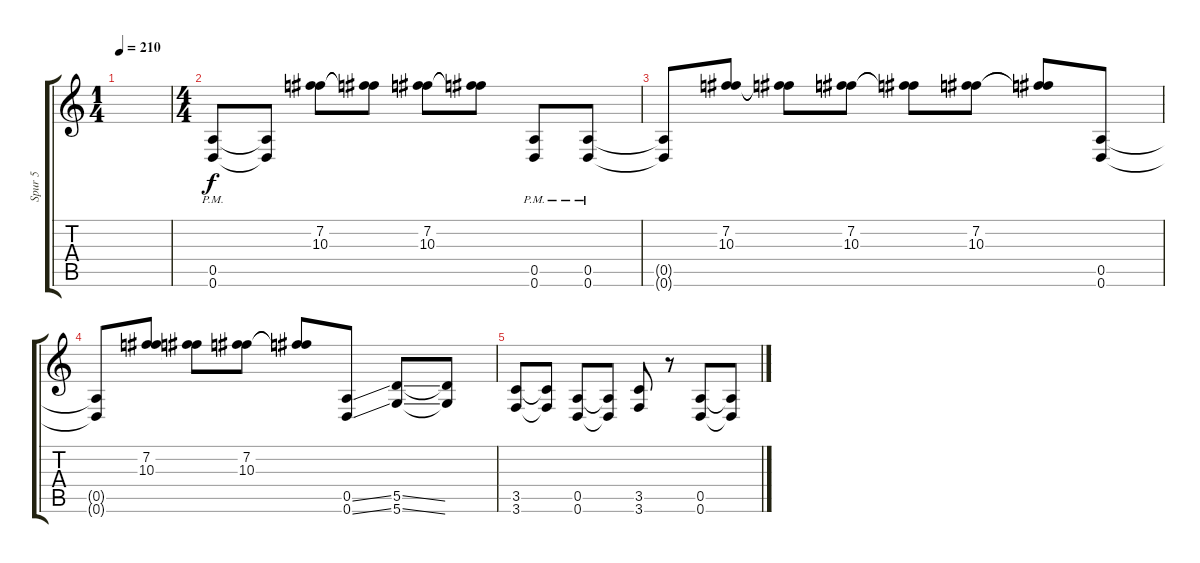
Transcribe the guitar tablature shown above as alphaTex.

\track ("Spur 5" "Spur 5") {instrument overdrivenguitar}
\staff {score tabs}
\tuning (E4 B3 G3 D3 A2 D2) {hide}
\ts (1 4)
\tempo 210
\clef g2
\ks c
|
\ts (4 4)
(0.5 0.6{pm}).8 (0.5{t} 0.6{t}).8 (7.2 10.3).8 (7.2{t} 10.3{t}).8 (7.2 10.3).8 (7.2{t} 10.3{t}).8 (0.5{pm} 0.6).8 (0.5 0.6{pm}).8 |
(0.5{t} 0.6{t}).8 (7.2 10.3).8 (7.2{t} 10.3{t}).8 (7.2 10.3).8 (7.2{t} 10.3{t}).8 (7.2 10.3).8 (7.2{t} 10.3{t}).8 (0.5 0.6).8 |
(0.5{t} 0.6{t}).8 (7.2 10.3).8 (7.2{t} 10.3{t}).8 (7.2 10.3).8 (7.2{t} 10.3{t}).8 (0.5{ss} 0.6{ss}).8 (5.5{ss} 5.6{ss}).8 (5.5{t} 5.6{t}).8 |
(3.5 3.6).8 (3.5{t} 3.6{t}).8 (0.5 0.6).8 (0.5{t} 0.6{t}).8 (3.5 3.6).8 r.8 (0.5 0.6).8 (0.5{t} 0.6{t}).8
